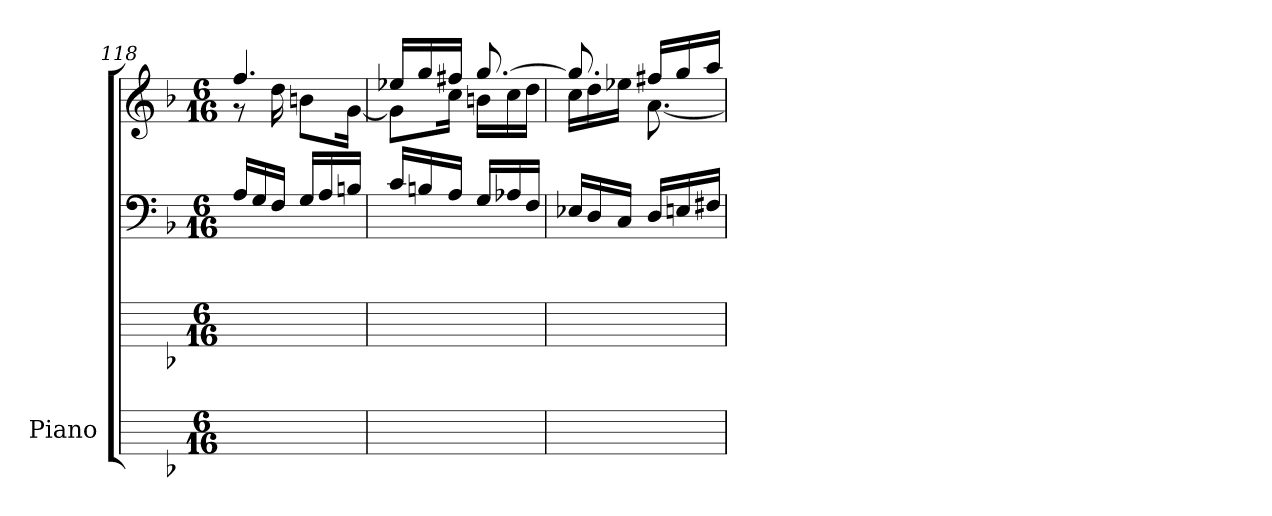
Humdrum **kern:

**kern	**kern	**kern	**kern
*part1	*part1	*part1	*part1
*staff4	*staff3	*staff2	*staff1
*I"Piano	*	*	*
*I'Pno	*	*	*
*	*	*clefF4	*clefG2
*k[b-]	*k[b-]	*k[b-]	*k[b-]
*F:	*F:	*F:	*F:
*M6/16	*M6/16	*M6/16	*M6/16
=118	=118	=118	=118
*	*	*^	*^
4.ryy	4.ryy	16ALL	4.ryy	4.ff/	8r
.	.	16G	.	.	.
.	.	16FJJ	.	.	16dd\
.	.	16GLL	.	.	8bnL
.	.	16A	.	.	.
.	.	16BnJJ	.	.	[16gJ
=119	=119	=119	=119	=119	=119
4.ryy	4.ryy	16cLL	4.ryy	16ee-X/LL	8g\L]
.	.	16Bn	.	16gg/	.
.	.	16AJJ	.	16ff#X/JJ	16cc\J
.	.	16GLL	.	[8.gg/	16bn\LL
.	.	16A-X	.	.	16cc\
.	.	16FJJ	.	.	16dd\JJ
!!LO:LB:g=z	!!
=120	=120	=120	=120	=120	=120
4.ryy	4.ryy	16E-XLL	4.ryy	8.gg/]	16cc\LL
.	.	16D	.	.	16dd\
.	.	16CJJ	.	.	16ee-X\JJ
.	.	16DLL	.	16ff#X/LL	[8.a\
.	.	16En	.	16gg/	.
.	.	16F#XJJ	.	16aa/JJ	.
*	*	*v	*v	*	*
*	*	*	*v	*v
=	=	=	=
*-	*-	*-	*-
